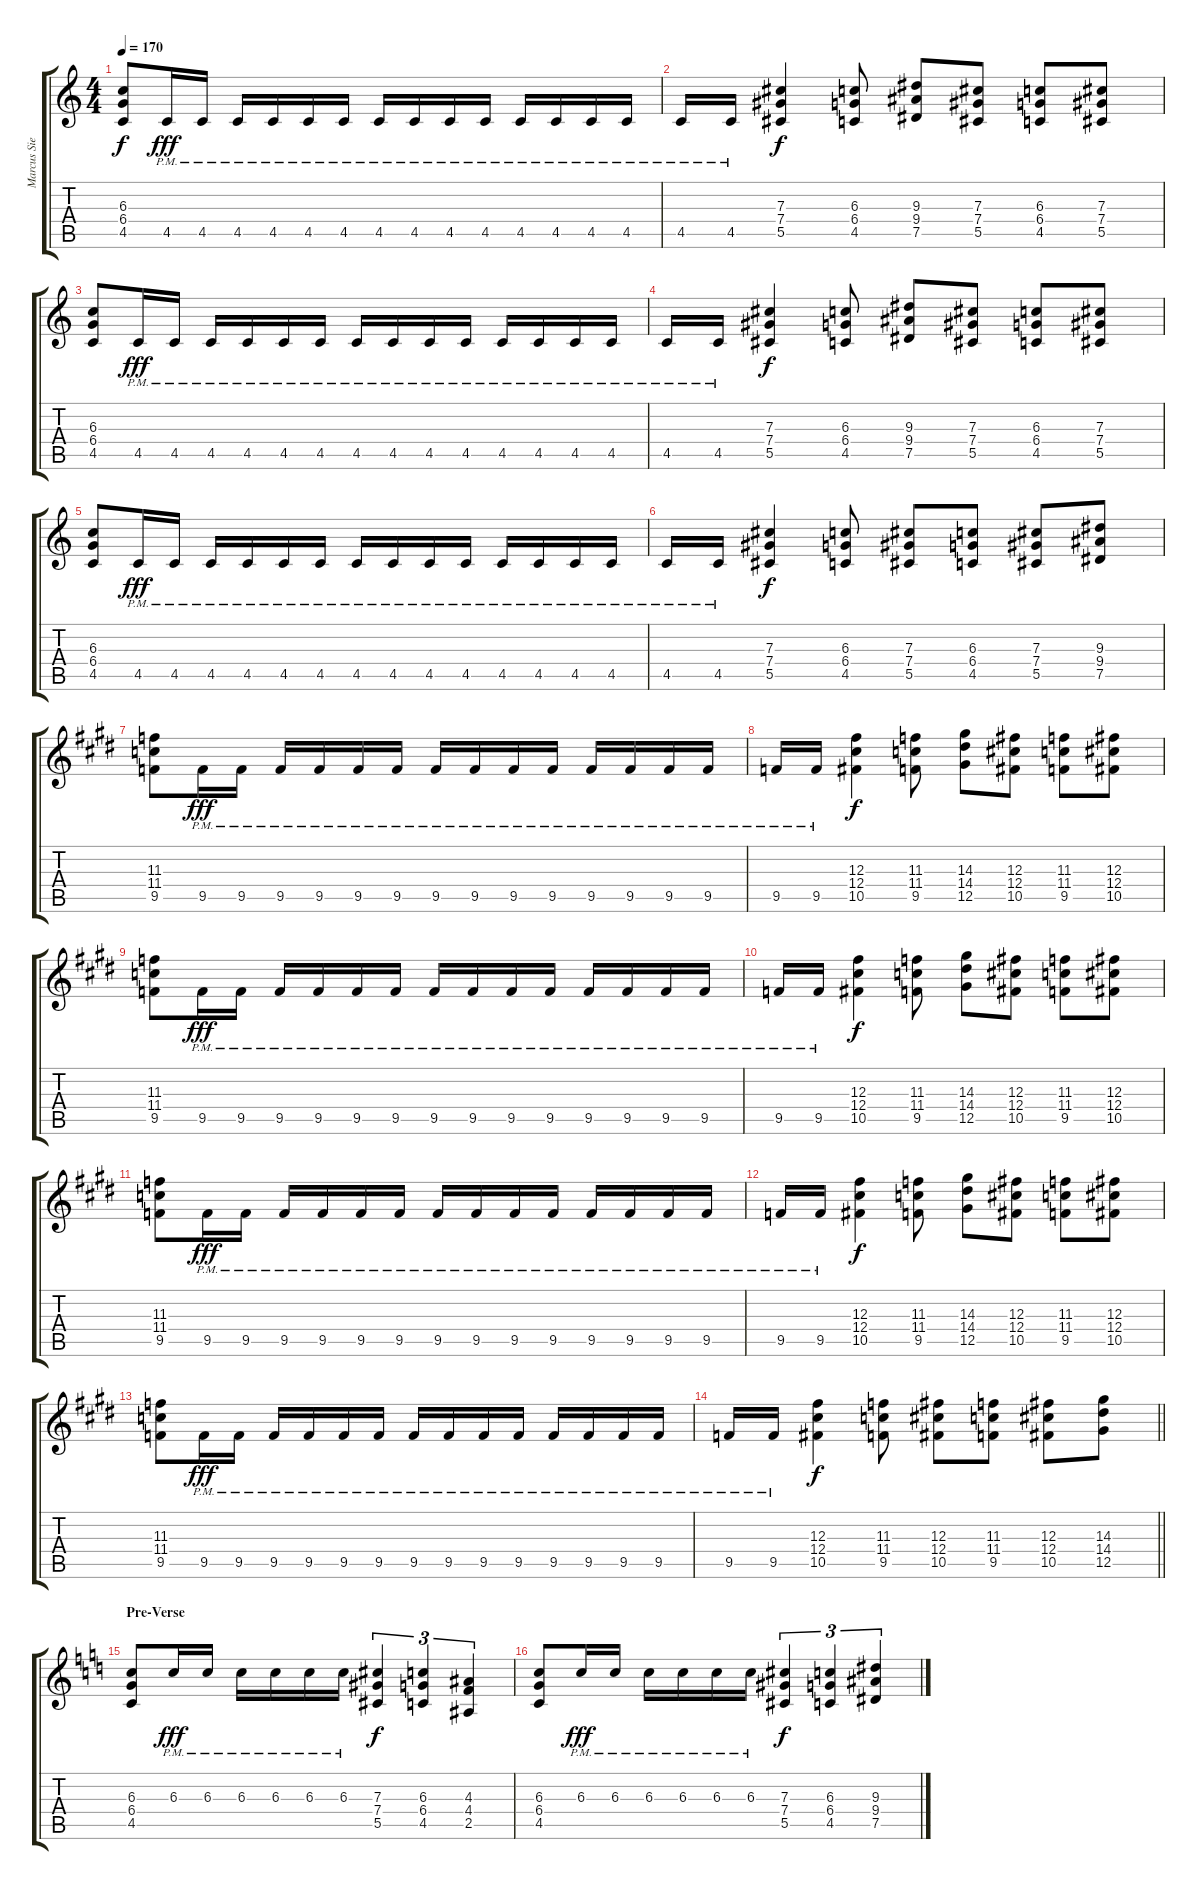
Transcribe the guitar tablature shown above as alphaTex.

\track ("Marcus Siepen" "Marcus Sie") {instrument distortionguitar}
\staff {score tabs}
\tuning (Eb4 Bb3 Gb3 Db3 Ab2 Eb2) {hide}
\ts (4 4)
\tempo 170
\clef g2
\ks c
(6.3 6.4 4.5).8{dy f} 4.5{pm}.16{dy fff} 4.5{pm}.16 4.5{pm}.16 4.5{pm}.16 4.5{pm}.16 4.5{pm}.16 4.5{pm}.16 4.5{pm}.16 4.5{pm}.16 4.5{pm}.16 4.5{pm}.16 4.5{pm}.16 4.5{pm}.16 4.5{pm}.16 |
4.5{pm}.16 4.5{pm}.16 (7.3 7.4 5.5).4{dy f} (6.3 6.4 4.5).8 (9.3 9.4 7.5).8 (7.3 7.4 5.5).8 (6.3 6.4 4.5).8 (7.3 7.4 5.5).8 |
(6.3 6.4 4.5).8 4.5{pm}.16{dy fff} 4.5{pm}.16 4.5{pm}.16 4.5{pm}.16 4.5{pm}.16 4.5{pm}.16 4.5{pm}.16 4.5{pm}.16 4.5{pm}.16 4.5{pm}.16 4.5{pm}.16 4.5{pm}.16 4.5{pm}.16 4.5{pm}.16 |
4.5{pm}.16 4.5{pm}.16 (7.3 7.4 5.5).4{dy f} (6.3 6.4 4.5).8 (9.3 9.4 7.5).8 (7.3 7.4 5.5).8 (6.3 6.4 4.5).8 (7.3 7.4 5.5).8 |
(6.3 6.4 4.5).8 4.5{pm}.16{dy fff} 4.5{pm}.16 4.5{pm}.16 4.5{pm}.16 4.5{pm}.16 4.5{pm}.16 4.5{pm}.16 4.5{pm}.16 4.5{pm}.16 4.5{pm}.16 4.5{pm}.16 4.5{pm}.16 4.5{pm}.16 4.5{pm}.16 |
4.5{pm}.16 4.5{pm}.16 (7.3 7.4 5.5).4{dy f} (6.3 6.4 4.5).8 (7.3 7.4 5.5).8 (6.3 6.4 4.5).8 (7.3 7.4 5.5).8 (9.3 9.4 7.5).8 |
\ks e
(11.3 11.4 9.5).8 9.5{pm}.16{dy fff} 9.5{pm}.16 9.5{pm}.16 9.5{pm}.16 9.5{pm}.16 9.5{pm}.16 9.5{pm}.16 9.5{pm}.16 9.5{pm}.16 9.5{pm}.16 9.5{pm}.16 9.5{pm}.16 9.5{pm}.16 9.5{pm}.16 |
9.5{pm}.16 9.5{pm}.16 (12.3 12.4 10.5).4{dy f} (11.3 11.4 9.5).8 (14.3 14.4 12.5).8 (12.3 12.4 10.5).8 (11.3 11.4 9.5).8 (12.3 12.4 10.5).8 |
(11.3 11.4 9.5).8 9.5{pm}.16{dy fff} 9.5{pm}.16 9.5{pm}.16 9.5{pm}.16 9.5{pm}.16 9.5{pm}.16 9.5{pm}.16 9.5{pm}.16 9.5{pm}.16 9.5{pm}.16 9.5{pm}.16 9.5{pm}.16 9.5{pm}.16 9.5{pm}.16 |
9.5{pm}.16 9.5{pm}.16 (12.3 12.4 10.5).4{dy f} (11.3 11.4 9.5).8 (14.3 14.4 12.5).8 (12.3 12.4 10.5).8 (11.3 11.4 9.5).8 (12.3 12.4 10.5).8 |
(11.3 11.4 9.5).8 9.5{pm}.16{dy fff} 9.5{pm}.16 9.5{pm}.16 9.5{pm}.16 9.5{pm}.16 9.5{pm}.16 9.5{pm}.16 9.5{pm}.16 9.5{pm}.16 9.5{pm}.16 9.5{pm}.16 9.5{pm}.16 9.5{pm}.16 9.5{pm}.16 |
9.5{pm}.16 9.5{pm}.16 (12.3 12.4 10.5).4{dy f} (11.3 11.4 9.5).8 (14.3 14.4 12.5).8 (12.3 12.4 10.5).8 (11.3 11.4 9.5).8 (12.3 12.4 10.5).8 |
(11.3 11.4 9.5).8 9.5{pm}.16{dy fff} 9.5{pm}.16 9.5{pm}.16 9.5{pm}.16 9.5{pm}.16 9.5{pm}.16 9.5{pm}.16 9.5{pm}.16 9.5{pm}.16 9.5{pm}.16 9.5{pm}.16 9.5{pm}.16 9.5{pm}.16 9.5{pm}.16 |
\barLineRight lightlight
9.5{pm}.16 9.5{pm}.16 (12.3 12.4 10.5).4{dy f} (11.3 11.4 9.5).8 (12.3 12.4 10.5).8 (11.3 11.4 9.5).8 (12.3 12.4 10.5).8 (14.3 14.4 12.5).8 |
\section ("" "Pre-Verse")
\ks c
(6.3 6.4 4.5).8 6.3{pm}.16{dy fff} 6.3{pm}.16 6.3{pm}.16 6.3{pm}.16 6.3{pm}.16 6.3{pm}.16 (7.3 7.4 5.5).4{tu (3 2) dy f} (6.3 6.4 4.5).4{tu (3 2)} (4.3 4.4 2.5).4{tu (3 2)} |
(6.3 6.4 4.5).8 6.3{pm}.16{dy fff} 6.3{pm}.16 6.3{pm}.16 6.3{pm}.16 6.3{pm}.16 6.3{pm}.16 (7.3 7.4 5.5).4{tu (3 2) dy f} (6.3 6.4 4.5).4{tu (3 2)} (9.3 9.4 7.5).4{tu (3 2)}
